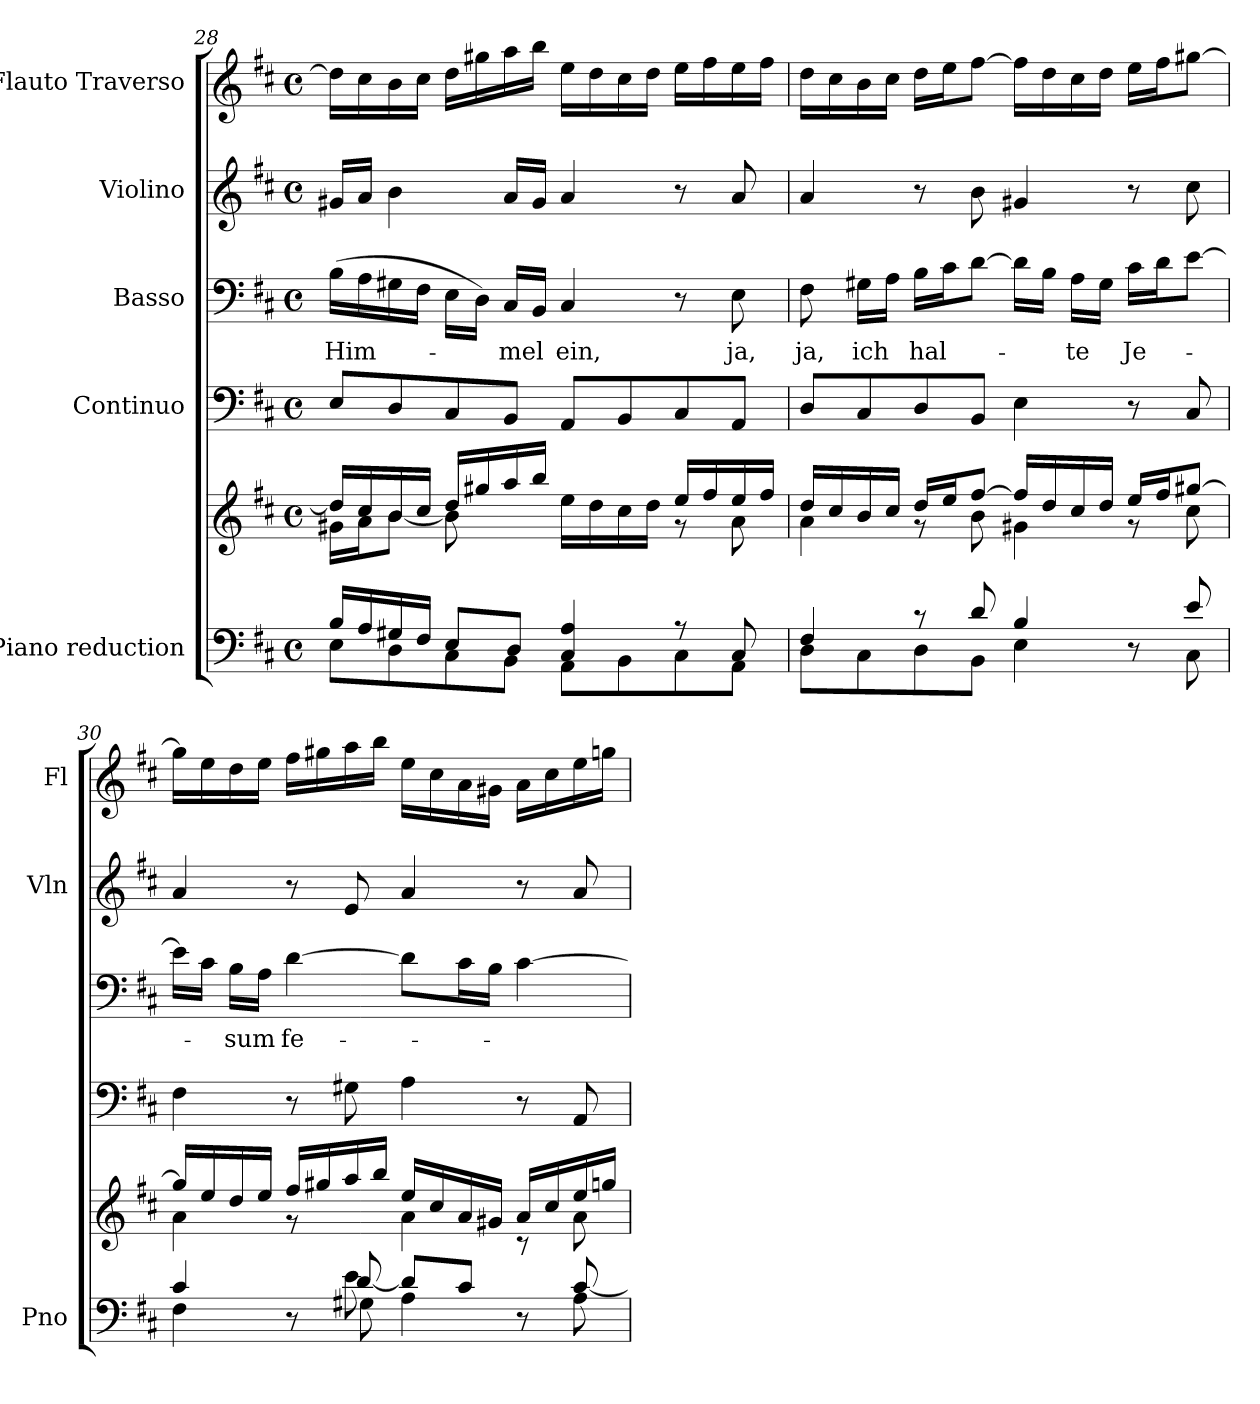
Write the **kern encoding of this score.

**kern	**kern	**kern	**kern	**text	**kern	**kern
*part5	*part5	*part4	*part3	*part3	*part2	*part1
*staff6	*staff5	*staff4	*staff3	*staff3	*staff2	*staff1
*I"Piano reduction	*	*I"Continuo	*I"Basso	*	*I"Violino	*I"Flauto Traverso
*I'Pno	*	*	*	*	*I'Vln	*I'Fl
*clefF4	*clefG2	*clefF4	*clefF4	*	*clefG2	*clefG2
*k[f#c#]	*k[f#c#]	*k[f#c#]	*k[f#c#]	*	*k[f#c#]	*k[f#c#]
*M4/4	*M4/4	*M4/4	*M4/4	*	*M4/4	*M4/4
*met(c)	*met(c)	*met(c)	*met(c)	*	*met(c)	*met(c)
=28	=28	=28	=28	=28	=28	=28
*^	*^	*	*	*	*	*
*	*^	*	*	*	*	*	*	*
!	!	!	!	!	!	!	!LO:LY:b	!	!
4.ryy	16B/LL	8E\L	16dd/LL]	16g#X\LL	8E/L	(16B\LL	Him-	16g#X/LL	16dd\LL]
.	16A/	.	16cc#/	16a\J	.	16A\	.	16a/JJ	16cc#\
.	16G#X/	8D\	16b/	[8b\J	8D/	16G#X\	.	4b\	16b\
.	16F#/JJ	.	16cc#/JJ	.	.	16F#\JJ	.	.	16cc#\JJ
.	8E/L	8C#\	16dd/LL	8b\L]	8C#/	16E\LL	.	.	16dd\LL
.	.	.	16gg#X/	.	.	16D\JJ)	.	.	16gg#X\
!	!	!	!	!	!	!	!LO:LY:b	!	!
16A/L	8D/J	8BB\J	16aa/	8ryy	8BB/J	16C#/LL	-mel	16a/LL	16aa\
16G#/JJ	.	.	16bb/JJ	.	.	16BB/JJ	.	16g#/JJ	16bb\JJ
!	!	!	!	!	!	!	!LO:LY:b	!	!
2ryy	4C#/ 4A/	8AA\L	16ee\LL	4ryy	8AA/L	4C#/	ein,	4a/	16ee\LL
.	.	.	16dd\	.	.	.	.	.	16dd\
.	.	8BB\	16cc#\	.	8BB/	.	.	.	16cc#\
.	.	.	16dd\JJ	.	.	.	.	.	16dd\JJ
.	8r	8C#\	16ee/LL	8r	8C#/	8r	.	8r	16ee\LL
.	.	.	16ff#/	.	.	.	.	.	16ff#\
!	!	!	!	!	!	!	!LO:LY:b	!	!
.	8C#/	8AA\J	16ee/	8a\	8AA/J	8E\	ja,	8a/	16ee\
.	.	.	16ff#/JJ	.	.	.	.	.	16ff#\JJ
*	*v	*v	*	*	*	*	*	*	*
!!LO:LB:g=z
=29	=29	=29	=29	=29	=29	=29	=29	=29
!	!	!	!	!	!	!LO:LY:b	!	!
4F#/	8D\L	16dd/LL	4a\	8D/L	8F#\	ja,	4a/	16dd\LL
.	.	16cc#/	.	.	.	.	.	16cc#\
!	!	!	!	!	!	!LO:LY:b	!	!
.	8C#\	16b/	.	8C#/	16G#X\LL	ich	.	16b\
.	.	16cc#/JJ	.	.	16A\JJ	.	.	16cc#\JJ
!	!	!	!	!	!	!LO:LY:b	!	!
8r	8D\	16dd/LL	8r	8D/	16B\LL	hal-	8r	16dd\LL
.	.	16ee/J	.	.	16c#\J	.	.	16ee\J
8d/	8BB\J	[8ff#/J	8b\	8BB/J	[8d\J	.	8b\	[8ff#\J
4B/	4E\	16ff#/LL]	4g#X\	4E\	16d\LL]	.	4g#X/	16ff#\LL]
.	.	16dd/	.	.	16B\JJ	.	.	16dd\
!	!	!	!	!	!	!LO:LY:b	!	!
.	.	16cc#/	.	.	16A\LL	-te	.	16cc#\
.	.	16dd/JJ	.	.	16G#\JJ	.	.	16dd\JJ
!	!	!	!	!	!	!LO:LY:b	!	!
8r	8ryy	16ee/LL	8r	8r	16c#\LL	Je-	8r	16ee\LL
.	.	16ff#/J	.	.	16d\J	.	.	16ff#\J
8e/	8C#\	[8gg#X/J	8cc#\	8C#/	[8e\J	.	8cc#\	[8gg#X\J
=30	=30	=30	=30	=30	=30	=30	=30	=30
*	*^	*	*	*	*	*	*	*
4.ryy	4c#/	4F#\	16gg#/LL]	4a\	4F#\	16e\LL]	.	4a/	16gg#\LL]
.	.	.	16ee/	.	.	16c#\JJ	.	.	16ee\
!	!	!	!	!	!	!	!LO:LY:b	!	!
.	.	.	16dd/	.	.	16B\LL	-sum	.	16dd\
.	.	.	16ee/JJ	.	.	16A\JJ	.	.	16ee\JJ
!	!	!	!	!	!	!	!LO:LY:b	!	!
.	8r	8ryy	16ff#/LL	8r	8r	[4d\	fe-	8r	16ff#\LL
.	.	.	16gg#X/	.	.	.	.	.	16gg#X\
8e\	[8d/	8G#X\	16aa/	8ryy	8G#X\	.	.	8e/	16aa\
.	.	.	16bb/JJ	.	.	.	.	.	16bb\JJ
2ryy	8d/L]	4A\	16ee/LL	4a\	4A\	8d\L]	.	4a/	16ee\LL
.	.	.	16cc#/	.	.	.	.	.	16cc#\
.	8c#/J	.	16a/	.	.	16c#\L	.	.	16a\
.	.	.	16g#X/JJ	.	.	16B\JJ	.	.	16g#X\JJ
.	8r	8ryy	16a/LL	8r	8r	[4c#\	.	8r	16a\LL
.	.	.	16cc#/	.	.	.	.	.	16cc#\
.	[8c#/	8A\	16ee/	8a\	8AA/	.	.	8a/	16ee\
.	.	.	16ggn/JJ	.	.	.	.	.	16ggn\JJ
*v	*v	*v	*	*	*	*	*	*	*
*	*v	*v	*	*	*	*	*
=	=	=	=	=	=	=
*-	*-	*-	*-	*-	*-	*-
